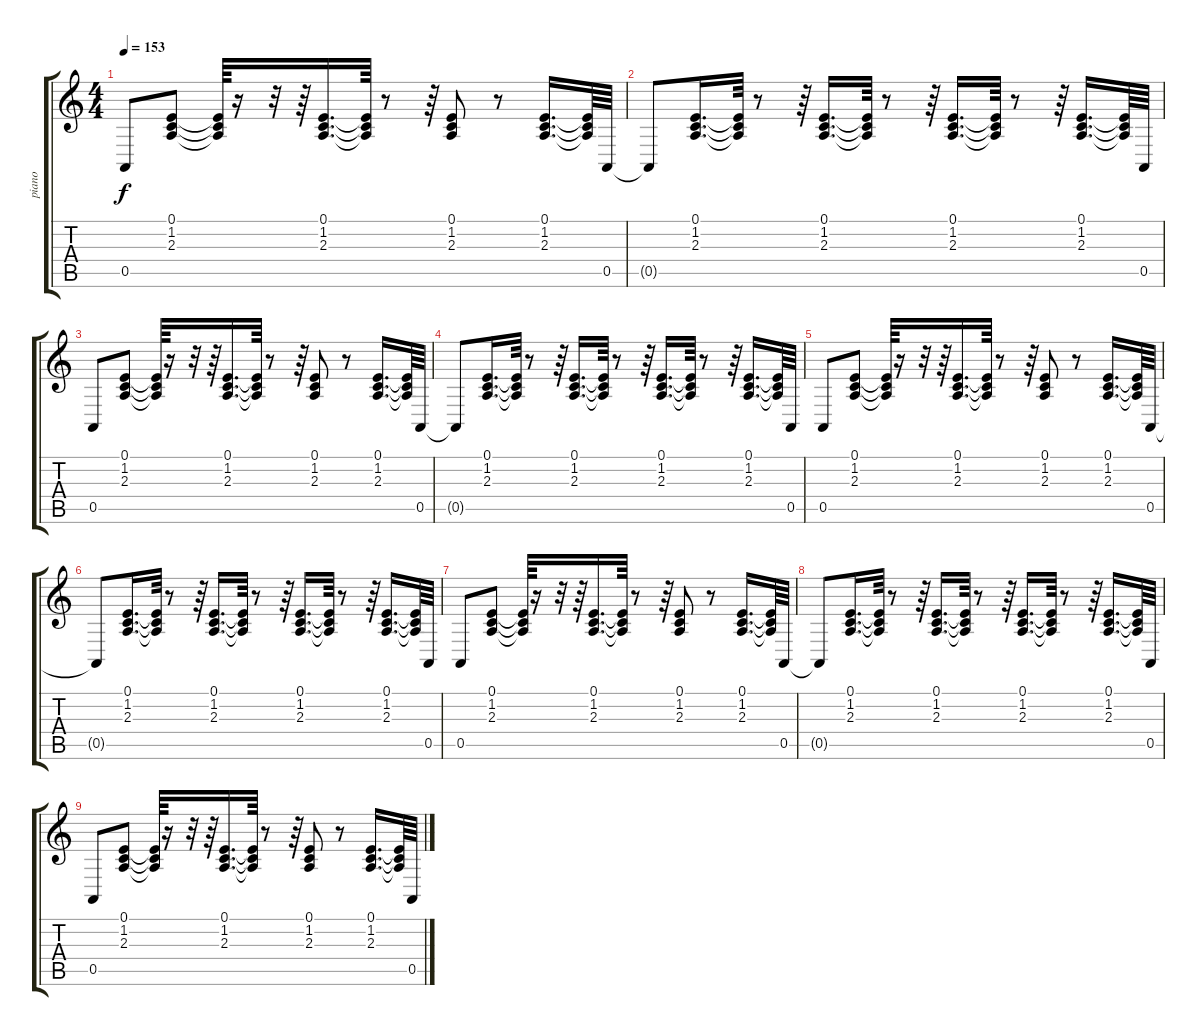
\track ("piano" "piano") {instrument acousticgrandpiano}
\staff {score tabs}
\tuning (E4 B3 G3 D3 A2 E2) {hide}
\ts (4 4)
\tempo 153
\clef g2
\ks c
0.5.8{dy f} (0.1 1.2 2.3).8 (0.1{t} 1.2{t} 2.3{t}).64 r.16 r.32 r.64 (0.1 1.2 2.3).16{d} (0.1{t} 1.2{t} 2.3{t}).64 r.8 r.64 (0.1 1.2 2.3).8 r.8 (0.1 1.2 2.3).16{d} (0.1{t} 1.2{t} 2.3{t}).64 0.5.64 |
0.5{t}.8 (0.1 1.2 2.3).16{d} (0.1{t} 1.2{t} 2.3{t}).64 r.8 r.64 (0.1 1.2 2.3).16{d} (0.1{t} 1.2{t} 2.3{t}).64 r.8 r.64 (0.1 1.2 2.3).16{d} (0.1{t} 1.2{t} 2.3{t}).64 r.8 r.64 (0.1 1.2 2.3).16{d} (0.1{t} 1.2{t} 2.3{t}).64 0.5.64 |
0.5.8 (0.1 1.2 2.3).8 (0.1{t} 1.2{t} 2.3{t}).64 r.16 r.32 r.64 (0.1 1.2 2.3).16{d} (0.1{t} 1.2{t} 2.3{t}).64 r.8 r.64 (0.1 1.2 2.3).8 r.8 (0.1 1.2 2.3).16{d} (0.1{t} 1.2{t} 2.3{t}).64 0.5.64 |
0.5{t}.8 (0.1 1.2 2.3).16{d} (0.1{t} 1.2{t} 2.3{t}).64 r.8 r.64 (0.1 1.2 2.3).16{d} (0.1{t} 1.2{t} 2.3{t}).64 r.8 r.64 (0.1 1.2 2.3).16{d} (0.1{t} 1.2{t} 2.3{t}).64 r.8 r.64 (0.1 1.2 2.3).16{d} (0.1{t} 1.2{t} 2.3{t}).64 0.5.64 |
0.5.8 (0.1 1.2 2.3).8 (0.1{t} 1.2{t} 2.3{t}).64 r.16 r.32 r.64 (0.1 1.2 2.3).16{d} (0.1{t} 1.2{t} 2.3{t}).64 r.8 r.64 (0.1 1.2 2.3).8 r.8 (0.1 1.2 2.3).16{d} (0.1{t} 1.2{t} 2.3{t}).64 0.5.64 |
0.5{t}.8 (0.1 1.2 2.3).16{d} (0.1{t} 1.2{t} 2.3{t}).64 r.8 r.64 (0.1 1.2 2.3).16{d} (0.1{t} 1.2{t} 2.3{t}).64 r.8 r.64 (0.1 1.2 2.3).16{d} (0.1{t} 1.2{t} 2.3{t}).64 r.8 r.64 (0.1 1.2 2.3).16{d} (0.1{t} 1.2{t} 2.3{t}).64 0.5.64 |
0.5.8 (0.1 1.2 2.3).8 (0.1{t} 1.2{t} 2.3{t}).64 r.16 r.32 r.64 (0.1 1.2 2.3).16{d} (0.1{t} 1.2{t} 2.3{t}).64 r.8 r.64 (0.1 1.2 2.3).8 r.8 (0.1 1.2 2.3).16{d} (0.1{t} 1.2{t} 2.3{t}).64 0.5.64 |
0.5{t}.8 (0.1 1.2 2.3).16{d} (0.1{t} 1.2{t} 2.3{t}).64 r.8 r.64 (0.1 1.2 2.3).16{d} (0.1{t} 1.2{t} 2.3{t}).64 r.8 r.64 (0.1 1.2 2.3).16{d} (0.1{t} 1.2{t} 2.3{t}).64 r.8 r.64 (0.1 1.2 2.3).16{d} (0.1{t} 1.2{t} 2.3{t}).64 0.5.64 |
0.5.8 (0.1 1.2 2.3).8 (0.1{t} 1.2{t} 2.3{t}).64 r.16 r.32 r.64 (0.1 1.2 2.3).16{d} (0.1{t} 1.2{t} 2.3{t}).64 r.8 r.64 (0.1 1.2 2.3).8 r.8 (0.1 1.2 2.3).16{d} (0.1{t} 1.2{t} 2.3{t}).64 0.5.64
